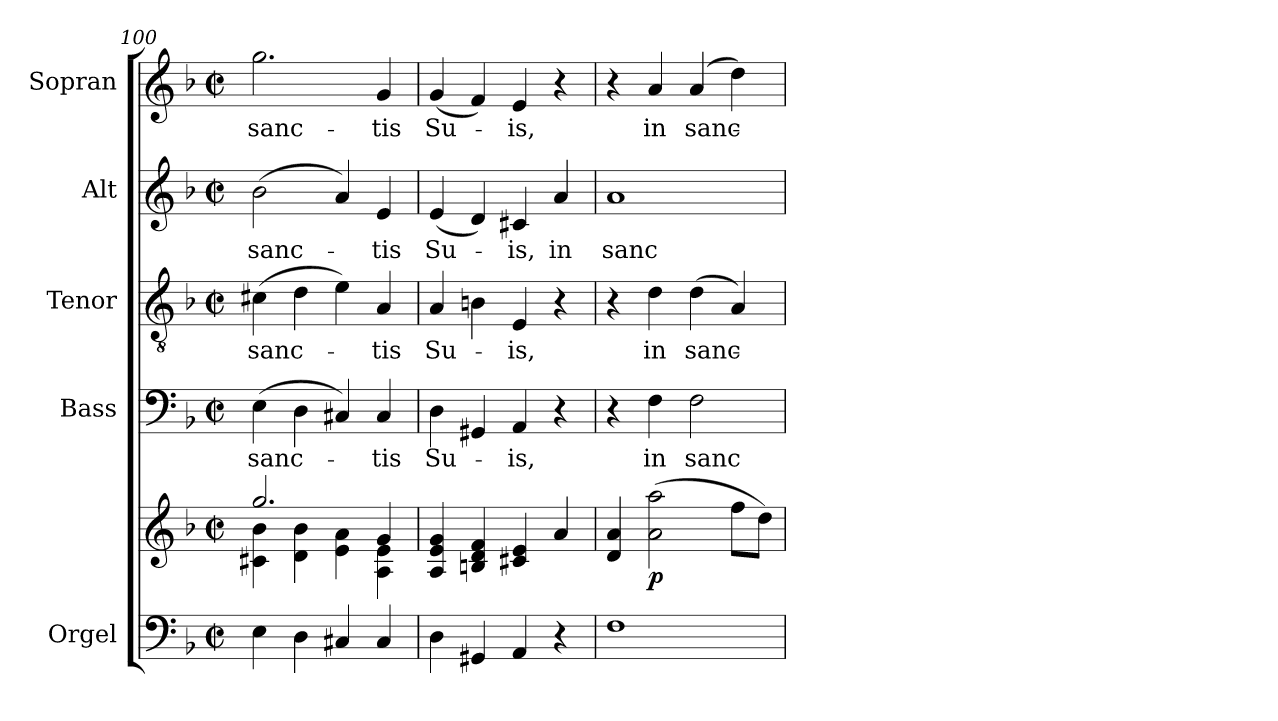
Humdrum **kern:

**kern	**kern	**dynam	**kern	**text	**kern	**text	**kern	**text	**kern	**text
*part5	*part5	*part5	*part4	*part4	*part3	*part3	*part2	*part2	*part1	*part1
*staff6	*staff5	*staff5/6	*staff4	*staff4	*staff3	*staff3	*staff2	*staff2	*staff1	*staff1
*I"Orgel	*	*	*I"Bass	*	*I"Tenor	*	*I"Alt	*	*I"Sopran	*
*I'Org.	*	*	*I'B.	*	*I'T.	*	*I'A.	*	*I'S.	*
*clefF4	*clefG2	*	*clefF4	*	*clefGv2	*	*clefG2	*	*clefG2	*
*k[b-]	*k[b-]	*	*k[b-]	*	*k[b-]	*	*k[b-]	*	*k[b-]	*
*F:	*F:	*	*F:	*	*F:	*	*F:	*	*F:	*
*M2/2	*M2/2	*	*M2/2	*	*M2/2	*	*M2/2	*	*M2/2	*
*met(c|)	*met(c|)	*	*met(c|)	*	*met(c|)	*	*met(c|)	*	*met(c|)	*
=100	=100	=100	=100	=100	=100	=100	=100	=100	=100	=100
*	*^	*	*	*	*	*	*	*	*	*
!	!	!	!	!	!LO:LY:b	!	!LO:LY:b	!	!LO:LY:b	!	!LO:LY:b
4E\	2.gg/	4c#X\ 4b-\	.	(>4E\	sanc-	(>4c#X\	sanc-	(>2b-\	sanc-	2.gg\	sanc-
4D\	.	4d\ 4b-\	.	4D\	.	4d\	.	.	.	.	.
4C#X/	.	4e\ 4a\	.	4C#X/)	.	4e\)	.	4a/)	.	.	.
!	!	!	!	!	!LO:LY:b	!	!LO:LY:b	!	!LO:LY:b	!	!LO:LY:b
4C#/	4g/	4A\ 4e\	.	4C#/	-tis	4A/	-tis	4e/	-tis	4g/	-tis
=101	=101	=101	=101	=101	=101	=101	=101	=101	=101	=101	=101
!	!	!	!	!	!LO:LY:b	!	!LO:LY:b	!	!LO:LY:b	!	!LO:LY:b
*	*v	*v	*	*	*	*	*	*	*	*	*
4D\	4A/ 4e/ 4g/	.	4D\	Su-	4A/	Su-	(<4e/	Su-	(<4g/	Su-
4GG#X/	4Bn/ 4d/ 4f/	.	4GG#X/	.	4Bn\	.	4d/)	.	4f/)	.
!	!	!	!	!LO:LY:b	!	!LO:LY:b	!	!LO:LY:b	!	!LO:LY:b
4AA/	4c#X/ 4e/	.	4AA/	-is,	4E/	-is,	4c#X/	-is,	4e/	-is,
!	!	!	!	!	!	!	!	!LO:LY:b	!	!
4r	4a/	.	4r	.	4r	.	4a/	in	4r	.
=102	=102	=102	=102	=102	=102	=102	=102	=102	=102	=102
!	!	!	!	!	!	!	!	!LO:LY:b	!	!
1F	4d/ 4a/	.	4r	.	4r	.	1a	sanc-	4r	.
!	!	!LO:DY:b	!	!LO:LY:b	!	!LO:LY:b	!	!	!	!LO:LY:b
.	(>2a\ 2aa\	p	4F\	in	4d\	in	.	.	4a/	in
!	!	!	!	!LO:LY:b	!	!LO:LY:b	!	!	!	!LO:LY:b
.	.	.	2F\	sanc-	(>4d\	sanc-	.	.	(4a/	sanc-
.	8ff\L	.	.	.	4A/)	.	.	.	4dd\)	.
.	8dd\J)	.	.	.	.	.	.	.	.	.
=	=	=	=	=	=	=	=	=	=	=
*-	*-	*-	*-	*-	*-	*-	*-	*-	*-	*-
